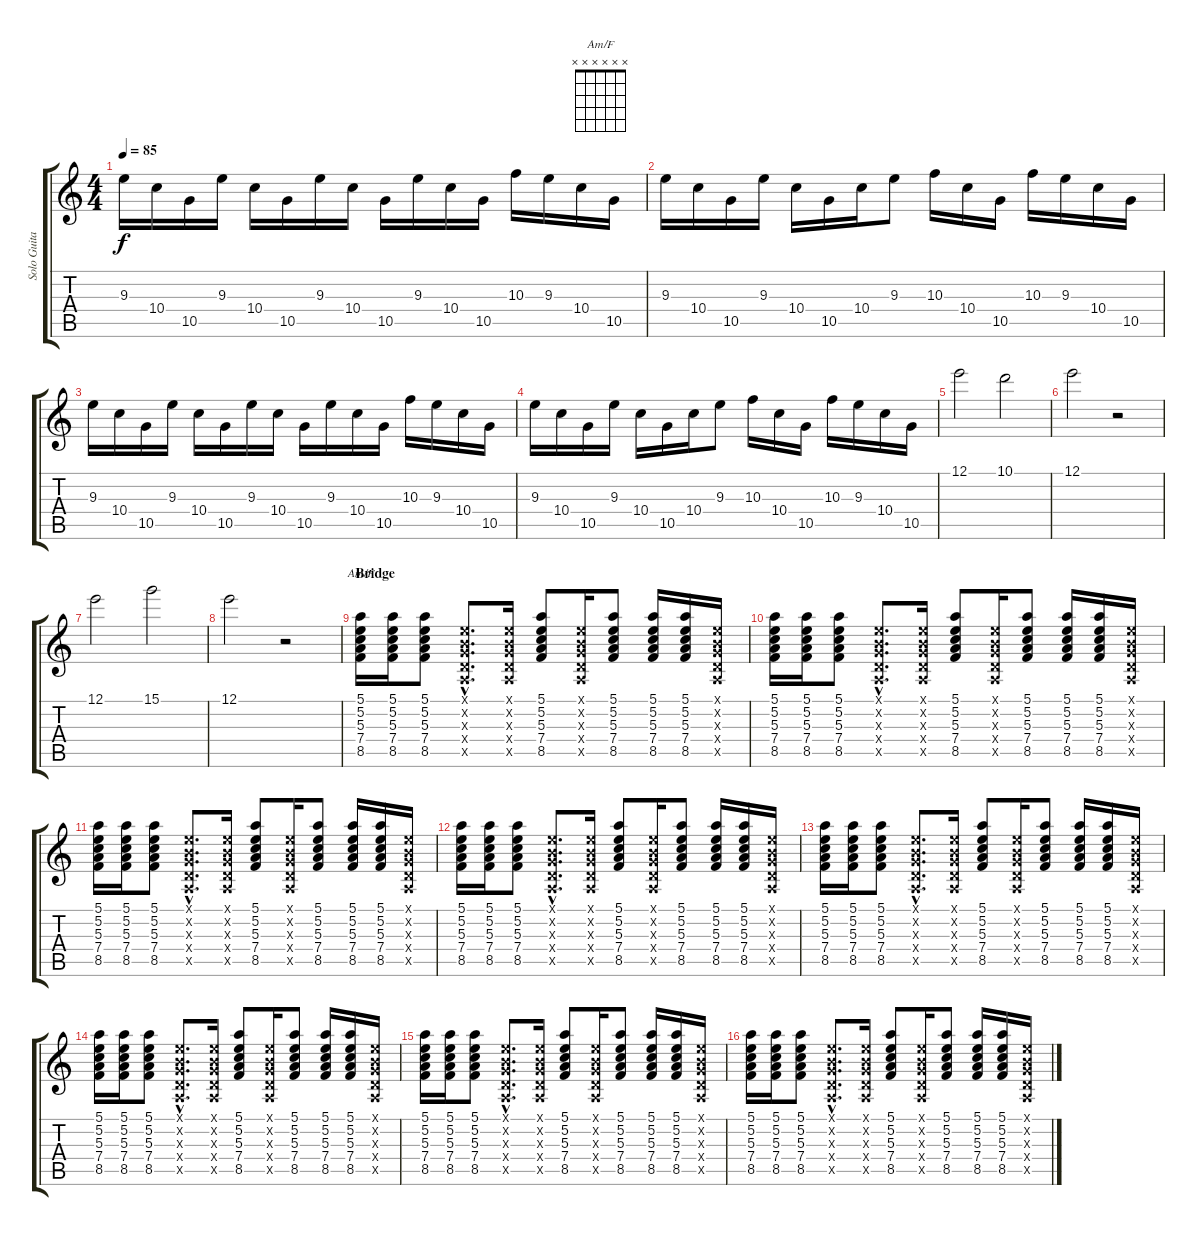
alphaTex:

\track ("Solo Guitar" "Solo Guita") {instrument overdrivenguitar}
\staff {score tabs}
\tuning (E4 B3 G3 D3 A2 E2) {hide}
\chord ("Am/F" x x x x x x)
\ts (4 4)
\tempo 85
\clef g2
\ks c
9.3.16{dy f} 10.4.16 10.5.16 9.3.16 10.4.16 10.5.16 9.3.16 10.4.16 10.5.16 9.3.16 10.4.16 10.5.16 10.3.16 9.3.16 10.4.16 10.5.16 |
9.3.16 10.4.16 10.5.16 9.3.16 10.4.16 10.5.16 10.4.16 9.3.8 10.3.16 10.4.16 10.5.16 10.3.16 9.3.16 10.4.16 10.5.16 |
9.3.16 10.4.16 10.5.16 9.3.16 10.4.16 10.5.16 9.3.16 10.4.16 10.5.16 9.3.16 10.4.16 10.5.16 10.3.16 9.3.16 10.4.16 10.5.16 |
9.3.16 10.4.16 10.5.16 9.3.16 10.4.16 10.5.16 10.4.16 9.3.8 10.3.16 10.4.16 10.5.16 10.3.16 9.3.16 10.4.16 10.5.16 |
12.1.2 10.1.2 |
12.1.2 r.2 |
12.1.2 15.1.2 |
12.1.2 r.2 |
\section ("" "Bridge")
(5.1 5.2 5.3 7.4 8.5).16{ch "Am/F"} (5.1 5.2 5.3 7.4 8.5).16 (5.1 5.2 5.3 7.4 8.5).8 (0.1{hac x} 0.2{hac x} 0.3{hac x} 0.4{hac x} 0.5{hac x}).8{d} (0.1{x} 0.2{x} 0.3{x} 0.4{x} 0.5{x}).16 (5.1 5.2 5.3 7.4 8.5).8 (0.1{x} 0.2{x} 0.3{x} 0.4{x} 0.5{x}).16 (5.1 5.2 5.3 7.4 8.5).8 (5.1 5.2 5.3 7.4 8.5).16 (5.1 5.2 5.3 7.4 8.5).16 (0.1{x} 0.2{x} 0.3{x} 0.4{x} 0.5{x}).16 |
(5.1 5.2 5.3 7.4 8.5).16 (5.1 5.2 5.3 7.4 8.5).16 (5.1 5.2 5.3 7.4 8.5).8 (0.1{hac x} 0.2{hac x} 0.3{hac x} 0.4{hac x} 0.5{hac x}).8{d} (0.1{x} 0.2{x} 0.3{x} 0.4{x} 0.5{x}).16 (5.1 5.2 5.3 7.4 8.5).8 (0.1{x} 0.2{x} 0.3{x} 0.4{x} 0.5{x}).16 (5.1 5.2 5.3 7.4 8.5).8 (5.1 5.2 5.3 7.4 8.5).16 (5.1 5.2 5.3 7.4 8.5).16 (0.1{x} 0.2{x} 0.3{x} 0.4{x} 0.5{x}).16 |
(5.1 5.2 5.3 7.4 8.5).16 (5.1 5.2 5.3 7.4 8.5).16 (5.1 5.2 5.3 7.4 8.5).8 (0.1{hac x} 0.2{hac x} 0.3{hac x} 0.4{hac x} 0.5{hac x}).8{d} (0.1{x} 0.2{x} 0.3{x} 0.4{x} 0.5{x}).16 (5.1 5.2 5.3 7.4 8.5).8 (0.1{x} 0.2{x} 0.3{x} 0.4{x} 0.5{x}).16 (5.1 5.2 5.3 7.4 8.5).8 (5.1 5.2 5.3 7.4 8.5).16 (5.1 5.2 5.3 7.4 8.5).16 (0.1{x} 0.2{x} 0.3{x} 0.4{x} 0.5{x}).16 |
(5.1 5.2 5.3 7.4 8.5).16 (5.1 5.2 5.3 7.4 8.5).16 (5.1 5.2 5.3 7.4 8.5).8 (0.1{hac x} 0.2{hac x} 0.3{hac x} 0.4{hac x} 0.5{hac x}).8{d} (0.1{x} 0.2{x} 0.3{x} 0.4{x} 0.5{x}).16 (5.1 5.2 5.3 7.4 8.5).8 (0.1{x} 0.2{x} 0.3{x} 0.4{x} 0.5{x}).16 (5.1 5.2 5.3 7.4 8.5).8 (5.1 5.2 5.3 7.4 8.5).16 (5.1 5.2 5.3 7.4 8.5).16 (0.1{x} 0.2{x} 0.3{x} 0.4{x} 0.5{x}).16 |
(5.1 5.2 5.3 7.4 8.5).16 (5.1 5.2 5.3 7.4 8.5).16 (5.1 5.2 5.3 7.4 8.5).8 (0.1{hac x} 0.2{hac x} 0.3{hac x} 0.4{hac x} 0.5{hac x}).8{d} (0.1{x} 0.2{x} 0.3{x} 0.4{x} 0.5{x}).16 (5.1 5.2 5.3 7.4 8.5).8 (0.1{x} 0.2{x} 0.3{x} 0.4{x} 0.5{x}).16 (5.1 5.2 5.3 7.4 8.5).8 (5.1 5.2 5.3 7.4 8.5).16 (5.1 5.2 5.3 7.4 8.5).16 (0.1{x} 0.2{x} 0.3{x} 0.4{x} 0.5{x}).16 |
(5.1 5.2 5.3 7.4 8.5).16 (5.1 5.2 5.3 7.4 8.5).16 (5.1 5.2 5.3 7.4 8.5).8 (0.1{hac x} 0.2{hac x} 0.3{hac x} 0.4{hac x} 0.5{hac x}).8{d} (0.1{x} 0.2{x} 0.3{x} 0.4{x} 0.5{x}).16 (5.1 5.2 5.3 7.4 8.5).8 (0.1{x} 0.2{x} 0.3{x} 0.4{x} 0.5{x}).16 (5.1 5.2 5.3 7.4 8.5).8 (5.1 5.2 5.3 7.4 8.5).16 (5.1 5.2 5.3 7.4 8.5).16 (0.1{x} 0.2{x} 0.3{x} 0.4{x} 0.5{x}).16 |
(5.1 5.2 5.3 7.4 8.5).16 (5.1 5.2 5.3 7.4 8.5).16 (5.1 5.2 5.3 7.4 8.5).8 (0.1{hac x} 0.2{hac x} 0.3{hac x} 0.4{hac x} 0.5{hac x}).8{d} (0.1{x} 0.2{x} 0.3{x} 0.4{x} 0.5{x}).16 (5.1 5.2 5.3 7.4 8.5).8 (0.1{x} 0.2{x} 0.3{x} 0.4{x} 0.5{x}).16 (5.1 5.2 5.3 7.4 8.5).8 (5.1 5.2 5.3 7.4 8.5).16 (5.1 5.2 5.3 7.4 8.5).16 (0.1{x} 0.2{x} 0.3{x} 0.4{x} 0.5{x}).16 |
(5.1 5.2 5.3 7.4 8.5).16 (5.1 5.2 5.3 7.4 8.5).16 (5.1 5.2 5.3 7.4 8.5).8 (0.1{hac x} 0.2{hac x} 0.3{hac x} 0.4{hac x} 0.5{hac x}).8{d} (0.1{x} 0.2{x} 0.3{x} 0.4{x} 0.5{x}).16 (5.1 5.2 5.3 7.4 8.5).8 (0.1{x} 0.2{x} 0.3{x} 0.4{x} 0.5{x}).16 (5.1 5.2 5.3 7.4 8.5).8 (5.1 5.2 5.3 7.4 8.5).16 (5.1 5.2 5.3 7.4 8.5).16 (0.1{x} 0.2{x} 0.3{x} 0.4{x} 0.5{x}).16
